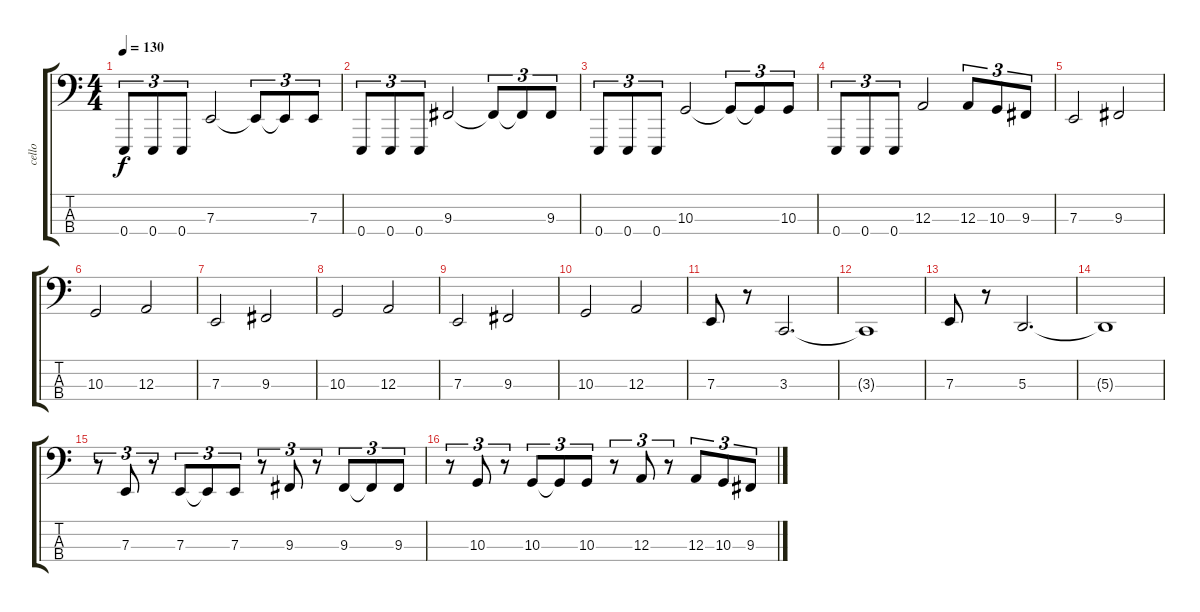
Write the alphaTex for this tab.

\track ("cello" "cello") {instrument cello}
\staff {score tabs}
\tuning (G2 D2 A1 E1) {hide}
\ts (4 4)
\tempo 130
\clef f4
\ks c
0.4.8{tu (3 2) dy f} 0.4.8{tu (3 2)} 0.4.8{tu (3 2)} 7.3.2 7.3{t}.8{tu (3 2)} 7.3{t}.8{tu (3 2)} 7.3.8{tu (3 2)} |
0.4.8{tu (3 2)} 0.4.8{tu (3 2)} 0.4.8{tu (3 2)} 9.3.2 9.3{t}.8{tu (3 2)} 9.3{t}.8{tu (3 2)} 9.3.8{tu (3 2)} |
0.4.8{tu (3 2)} 0.4.8{tu (3 2)} 0.4.8{tu (3 2)} 10.3.2 10.3{t}.8{tu (3 2)} 10.3{t}.8{tu (3 2)} 10.3.8{tu (3 2)} |
0.4.8{tu (3 2)} 0.4.8{tu (3 2)} 0.4.8{tu (3 2)} 12.3.2 12.3.8{tu (3 2)} 10.3.8{tu (3 2)} 9.3.8{tu (3 2)} |
7.3.2 9.3.2 |
10.3.2 12.3.2 |
7.3.2 9.3.2 |
10.3.2 12.3.2 |
7.3.2 9.3.2 |
10.3.2 12.3.2 |
7.3.8 r.8 3.3.2{d} |
3.3{t}.1 |
7.3.8 r.8 5.3.2{d} |
5.3{t}.1 |
r.8{tu (3 2)} 7.3.8{tu (3 2)} r.8{tu (3 2)} 7.3.8{tu (3 2)} 7.3{t}.8{tu (3 2)} 7.3.8{tu (3 2)} r.8{tu (3 2)} 9.3.8{tu (3 2)} r.8{tu (3 2)} 9.3.8{tu (3 2)} 9.3{t}.8{tu (3 2)} 9.3.8{tu (3 2)} |
r.8{tu (3 2)} 10.3.8{tu (3 2)} r.8{tu (3 2)} 10.3.8{tu (3 2)} 10.3{t}.8{tu (3 2)} 10.3.8{tu (3 2)} r.8{tu (3 2)} 12.3.8{tu (3 2)} r.8{tu (3 2)} 12.3.8{tu (3 2)} 10.3.8{tu (3 2)} 9.3.8{tu (3 2)}
